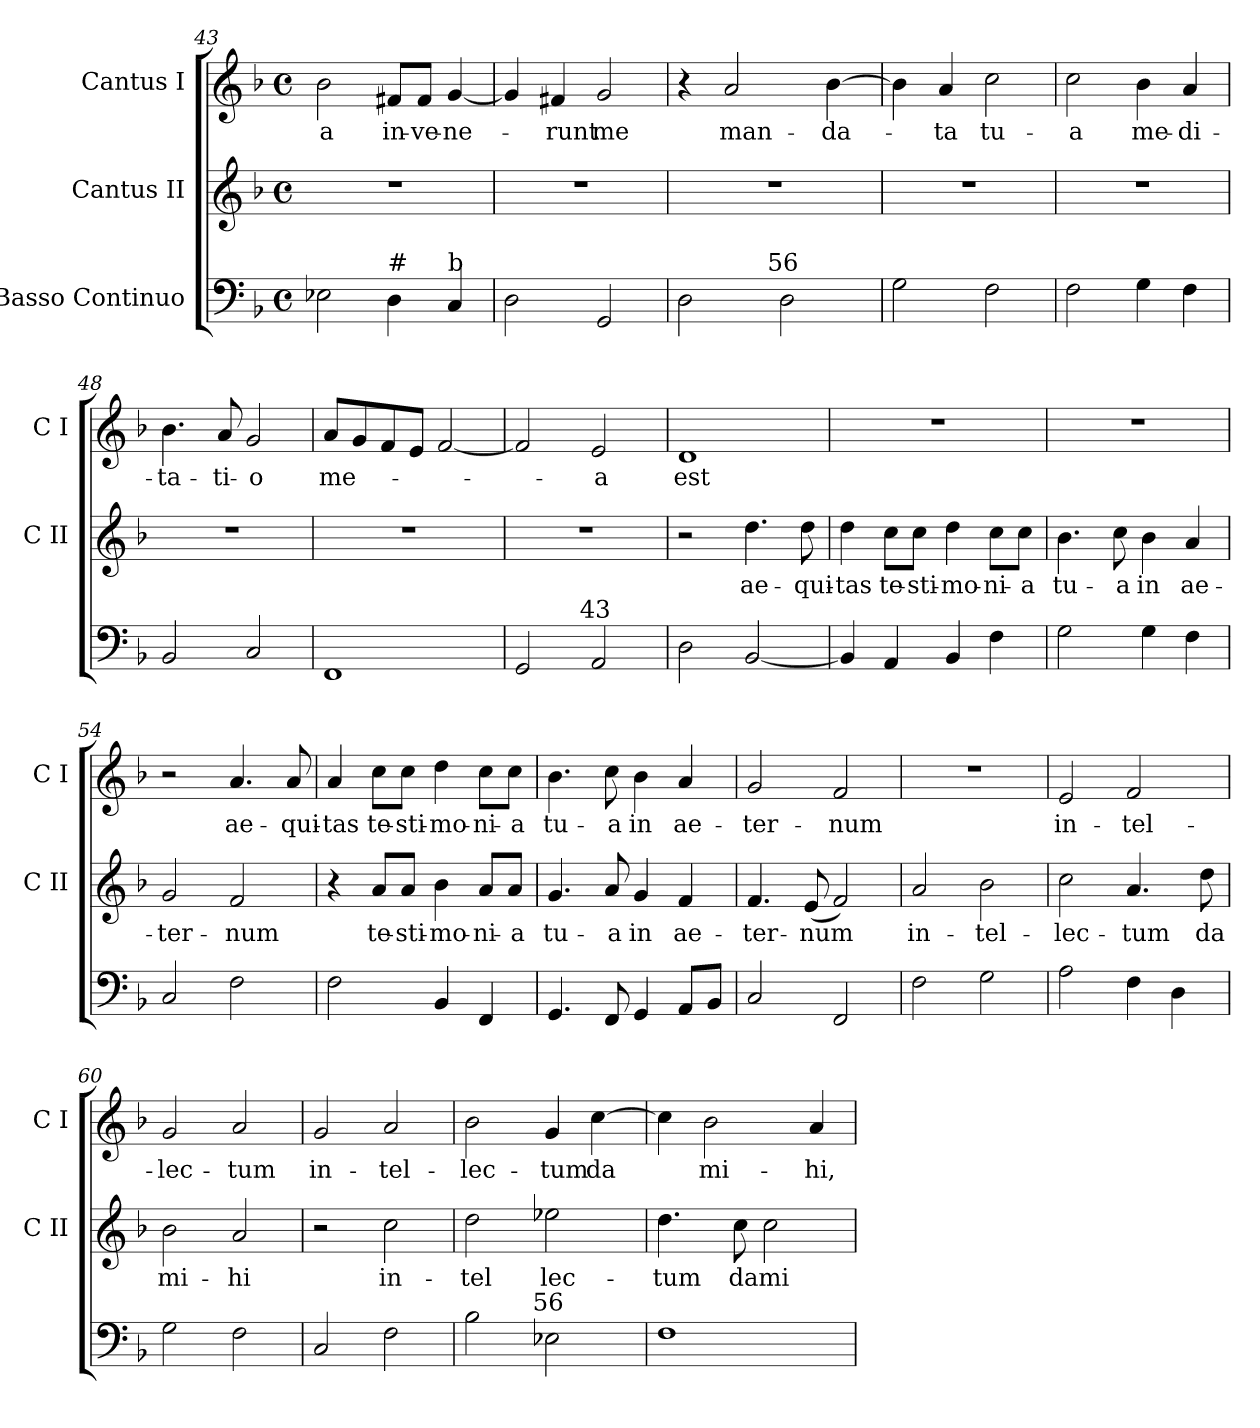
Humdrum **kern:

**kern	**kern	**text	**kern	**text
*part3	*part2	*part2	*part1	*part1
*staff3	*staff2	*staff2	*staff1	*staff1
*I"Basso Continuo	*I"Cantus II	*	*I"Cantus I	*
*	*I'C II	*	*I'C I	*
*clefF4	*clefG2	*	*clefG2	*
*ITrd7c12	*	*	*	*
*k[b-]	*k[b-]	*	*k[b-]	*
*F:	*F:	*	*F:	*
*M4/4	*M4/4	*	*M4/4	*
*met(c)	*met(c)	*	*met(c)	*
=43	=43	=43	=43	=43
!	!	!	!	!LO:LY:b
2EE-X>\	1r	.	2b-\	-a
!LO:TX:a:t=#	!	!	!	!
!	!	!	!	!LO:LY:b
4DD\	.	.	8f#X/L	in-
!	!	!	!	!LO:LY:b
.	.	.	8f#/J	-ve-
!LO:TX:a:t=b	!	!	!	!
!	!	!	!	!LO:LY:b
4CC/	.	.	[<4g/	-ne-
=44	=44	=44	=44	=44
2DD\	1r	.	4g/]	.
!	!	!	!	!LO:LY:b
.	.	.	4f#X/	-runt
!	!	!	!	!LO:LY:b
2GGG/	.	.	2g/	me
!!LO:LB:g=z
=45	=45	=45	=45	=45
*^	*	*	*	*
2DD\	4...ryy	1r	.	4r	.
!	!	!	!	!	!LO:LY:b
.	.	.	.	2a/	man-
!	!LO:TX:a:t=56	!	!	!	!
.	2ryy	.	.	.	.
2DD\	.	.	.	.	.
!	!	!	!	!	!LO:LY:b
.	.	.	.	[>4b-\	-da-
.	32ryy	.	.	.	.
*v	*v	*	*	*	*
=46	=46	=46	=46	=46
2GG\	1r	.	4b-\]	.
!	!	!	!	!LO:LY:b
.	.	.	4a/	-ta
!	!	!	!	!LO:LY:b
2FF\	.	.	2cc\	tu-
=47	=47	=47	=47	=47
!	!	!	!	!LO:LY:b
2FF\	1r	.	2cc\	-a
!	!	!	!	!LO:LY:b
4GG\	.	.	4b-\	me-
!	!	!	!	!LO:LY:b
4FF\	.	.	4a/	-di-
=48	=48	=48	=48	=48
!	!	!	!	!LO:LY:b
2BBB-/	1r	.	4.b-\	-ta-
!	!	!	!	!LO:LY:b
.	.	.	8a/	-ti-
!	!	!	!	!LO:LY:b
2CC/	.	.	2g/	-o
=49	=49	=49	=49	=49
!	!	!	!	!LO:LY:b
1FFF	1r	.	8a/L	me-
.	.	.	8g/	.
.	.	.	8f/	.
.	.	.	8e/J	.
.	.	.	[>2f/	.
!!LO:PB:g=z
=50	=50	=50	=50	=50
*^	*	*	*	*
2GGG/	4...ryy	1r	.	2f/]	.
!	!LO:TX:a:t=43	!	!	!	!
.	2ryy	.	.	.	.
!	!	!	!	!	!LO:LY:b
2AAA/	.	.	.	2e/	-a
.	32ryy	.	.	.	.
=51	=51	=51	=51	=51	=51
!LO:TX:a:t=#	!	!	!	!	!
!	!	!	!	!	!LO:LY:b
*v	*v	*	*	*	*
2DD\	2r	.	1d	est
!	!	!LO:LY:b	!	!
[<2BBB-/	4.dd\	ae-	.	.
!	!	!LO:LY:b	!	!
.	8dd\	-qui-	.	.
=52	=52	=52	=52	=52
!	!	!LO:LY:b	!	!
4BBB-/]	4dd\	-tas	1r	.
!	!	!LO:LY:b	!	!
4AAA/	8cc\L	te-	.	.
!	!	!LO:LY:b	!	!
.	8cc\J	-sti-	.	.
!	!	!LO:LY:b	!	!
4BBB-/	4dd\	-mo-	.	.
!	!	!LO:LY:b	!	!
4FF\	8cc\L	-ni-	.	.
!	!	!LO:LY:b	!	!
.	8cc\J	-a	.	.
=53	=53	=53	=53	=53
!	!	!LO:LY:b	!	!
2GG\	4.b-\	tu-	1r	.
!	!	!LO:LY:b	!	!
.	8cc\	-a	.	.
!	!	!LO:LY:b	!	!
4GG\	4b-\	in	.	.
!	!	!LO:LY:b	!	!
4FF\	4a/	ae-	.	.
!!LO:LB:g=z
=54	=54	=54	=54	=54
!	!	!LO:LY:b	!	!
2CC/	2g/	-ter-	2r	.
!	!	!LO:LY:b	!	!LO:LY:b
2FF\	2f/	-num	4.a/	ae-
!	!	!	!	!LO:LY:b
.	.	.	8a/	-qui-
=55	=55	=55	=55	=55
!	!	!	!	!LO:LY:b
2FF\	4r	.	4a/	-tas
!	!	!LO:LY:b	!	!LO:LY:b
.	8a/L	te-	8cc\L	te-
!	!	!LO:LY:b	!	!LO:LY:b
.	8a/J	-sti-	8cc\J	-sti-
!	!	!LO:LY:b	!	!LO:LY:b
4BBB-/	4b-\	-mo-	4dd\	-mo-
!	!	!LO:LY:b	!	!LO:LY:b
4FFF/	8a/L	-ni-	8cc\L	-ni-
!	!	!LO:LY:b	!	!LO:LY:b
.	8a/J	-a	8cc\J	-a
=56	=56	=56	=56	=56
!	!	!LO:LY:b	!	!LO:LY:b
4.GGG/	4.g/	tu-	4.b-\	tu-
!	!	!LO:LY:b	!	!LO:LY:b
8FFF/	8a/	-a	8cc\	-a
!	!	!LO:LY:b	!	!LO:LY:b
4GGG/	4g/	in	4b-\	in
!	!	!LO:LY:b	!	!LO:LY:b
8AAA/L	4f/	ae-	4a/	ae-
8BBB-/J	.	.	.	.
=57	=57	=57	=57	=57
!	!	!LO:LY:b	!	!LO:LY:b
2CC/	4.f/	-ter-	2g/	-ter-
!	!	!LO:LY:b	!	!
.	(<8e/	-num	.	.
!	!	!	!	!LO:LY:b
2FFF/	2f/)	.	2f/	-num
!!LO:LB:g=z
=58	=58	=58	=58	=58
!	!	!LO:LY:b	!	!
2FF\	2a/	in-	1r	.
!	!	!LO:LY:b	!	!
2GG\	2b-\	-tel-	.	.
=59	=59	=59	=59	=59
!	!	!LO:LY:b	!	!LO:LY:b
2AA\	2cc\	-lec-	2e/	in-
!	!	!LO:LY:b	!	!LO:LY:b
4FF\	4.a/	-tum	2f/	-tel-
4DD\	.	.	.	.
!	!	!LO:LY:b	!	!
.	8dd\	da	.	.
=60	=60	=60	=60	=60
!	!	!LO:LY:b	!	!LO:LY:b
2GG\	2b-\	mi-	2g/	-lec-
!	!	!LO:LY:b	!	!LO:LY:b
2FF\	2a/	-hi	2a/	-tum
=61	=61	=61	=61	=61
!	!	!	!	!LO:LY:b
2CC/	2r	.	2g/	in-
!	!	!LO:LY:b	!	!LO:LY:b
2FF\	2cc\	in-	2a/	-tel-
=62	=62	=62	=62	=62
!	!	!LO:LY:b	!	!LO:LY:b
*^	*	*	*	*
2BB-\	4...ryy	2dd\	-tel	2b-\	-lec-
!	!LO:TX:a:t=56	!	!	!	!
.	2ryy	.	.	.	.
!	!	!	!LO:LY:b	!	!LO:LY:b
2EE-X\	.	2ee-X\	lec-	4g/	-tum
!	!	!	!	!	!LO:LY:b
.	.	.	.	[<4cc\	da
.	32ryy	.	.	.	.
!!LO:LB:g=z
=63	=63	=63	=63	=63	=63
!	!	!	!LO:LY:b	!	!
*v	*v	*	*	*	*
1FF	4.dd\	-tum	4cc\]	.
!	!	!	!	!LO:LY:b
.	.	.	2b-\	mi-
!	!	!LO:LY:b	!	!
.	8cc\	da	.	.
!	!	!LO:LY:b	!	!
.	2cc\	mi-	.	.
!	!	!	!	!LO:LY:b
.	.	.	4a/	-hi,
=	=	=	=	=
*-	*-	*-	*-	*-
